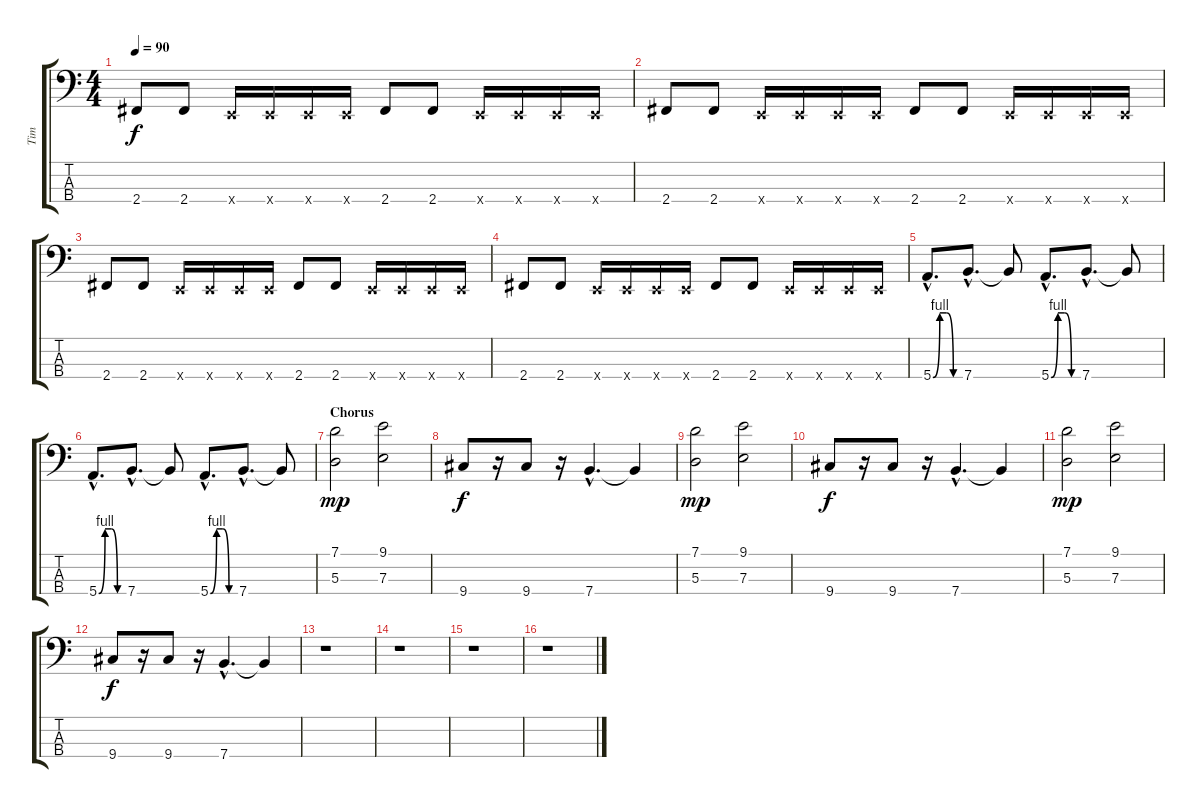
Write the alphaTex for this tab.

\track ("Tim" "Tim") {instrument electricbassfinger}
\staff {score tabs}
\tuning (G2 D2 A1 E1) {hide}
\ts (4 4)
\tempo 90
\clef f4
\ks c
2.4.8{dy f} 2.4.8 0.4{x}.16 0.4{x}.16 0.4{x}.16 0.4{x}.16 2.4.8 2.4.8 0.4{x}.16 0.4{x}.16 0.4{x}.16 0.4{x}.16 |
2.4.8 2.4.8 0.4{x}.16 0.4{x}.16 0.4{x}.16 0.4{x}.16 2.4.8 2.4.8 0.4{x}.16 0.4{x}.16 0.4{x}.16 0.4{x}.16 |
2.4.8 2.4.8 0.4{x}.16 0.4{x}.16 0.4{x}.16 0.4{x}.16 2.4.8 2.4.8 0.4{x}.16 0.4{x}.16 0.4{x}.16 0.4{x}.16 |
2.4.8 2.4.8 0.4{x}.16 0.4{x}.16 0.4{x}.16 0.4{x}.16 2.4.8 2.4.8 0.4{x}.16 0.4{x}.16 0.4{x}.16 0.4{x}.16 |
5.4{be (custom 0 0 15 4 30 4 45 0 60 0) hac}.8{d} 7.4{hac}.8{d} 7.4{t}.8 5.4{be (custom 0 0 15 4 30 4 45 0 60 0) hac}.8{d} 7.4{hac}.8{d} 7.4{t}.8 |
5.4{be (custom 0 0 15 4 30 4 45 0 60 0) hac}.8{d} 7.4{hac}.8{d} 7.4{t}.8 5.4{be (custom 0 0 15 4 30 4 45 0 60 0) hac}.8{d} 7.4{hac}.8{d} 7.4{t}.8 |
\section ("" "Chorus")
(7.1 5.3).2{dy mp} (9.1 7.3).2 |
9.4.8{dy f} r.16 9.4.8 r.16 7.4{hac}.4{d} 7.4{t}.4 |
(7.1 5.3).2{dy mp} (9.1 7.3).2 |
9.4.8{dy f} r.16 9.4.8 r.16 7.4{hac}.4{d} 7.4{t}.4 |
(7.1 5.3).2{dy mp} (9.1 7.3).2 |
9.4.8{dy f} r.16 9.4.8 r.16 7.4{hac}.4{d} 7.4{t}.4 |
r.1 |
r.1 |
r.1 |
r.1
